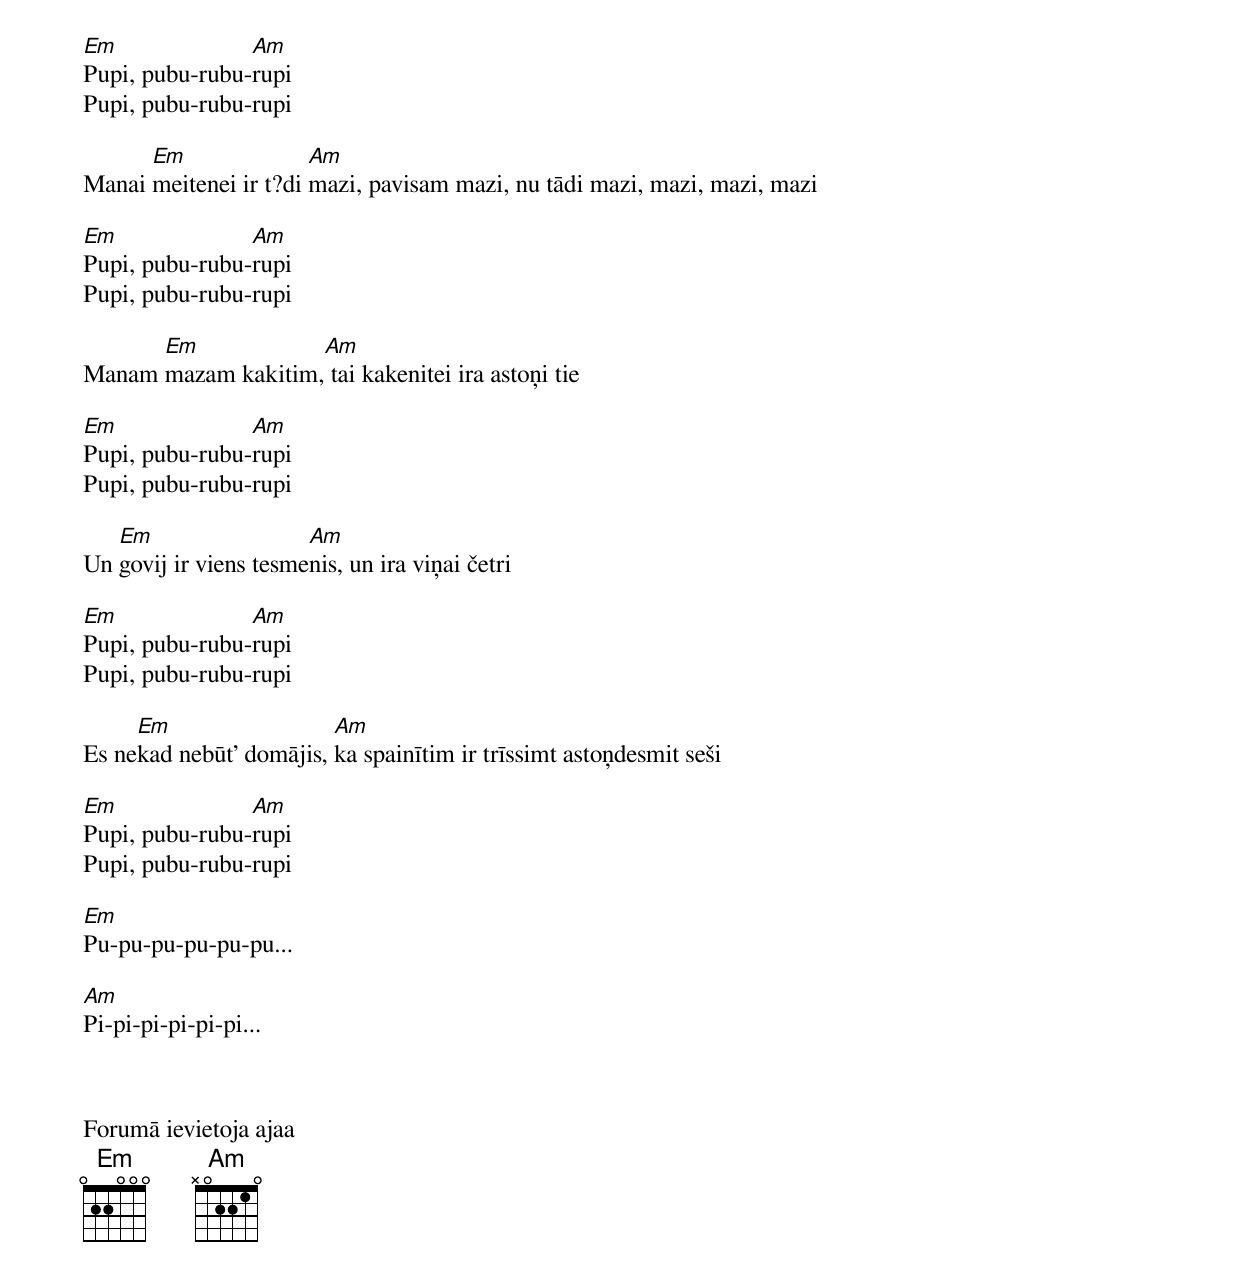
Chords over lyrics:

Em              Am
Pupi, pubu-rubu-rupi
Pupi, pubu-rubu-rupi

      Em               Am
Manai meitenei ir t?di mazi, pavisam mazi, nu tādi mazi, mazi, mazi, mazi

Em              Am
Pupi, pubu-rubu-rupi
Pupi, pubu-rubu-rupi

      Em            Am
Manam mazam kakitim, tai kakenitei ira astoņi tie

Em              Am
Pupi, pubu-rubu-rupi
Pupi, pubu-rubu-rupi

   Em                  Am
Un govij ir viens tesmenis, un ira viņai četri

Em              Am
Pupi, pubu-rubu-rupi
Pupi, pubu-rubu-rupi

     Em                  Am
Es nekad nebūt' domājis, ka spainītim ir trīssimt astoņdesmit seši

Em              Am
Pupi, pubu-rubu-rupi
Pupi, pubu-rubu-rupi

Em
Pu-pu-pu-pu-pu-pu...

Am
Pi-pi-pi-pi-pi-pi...



Forumā ievietoja ajaa
